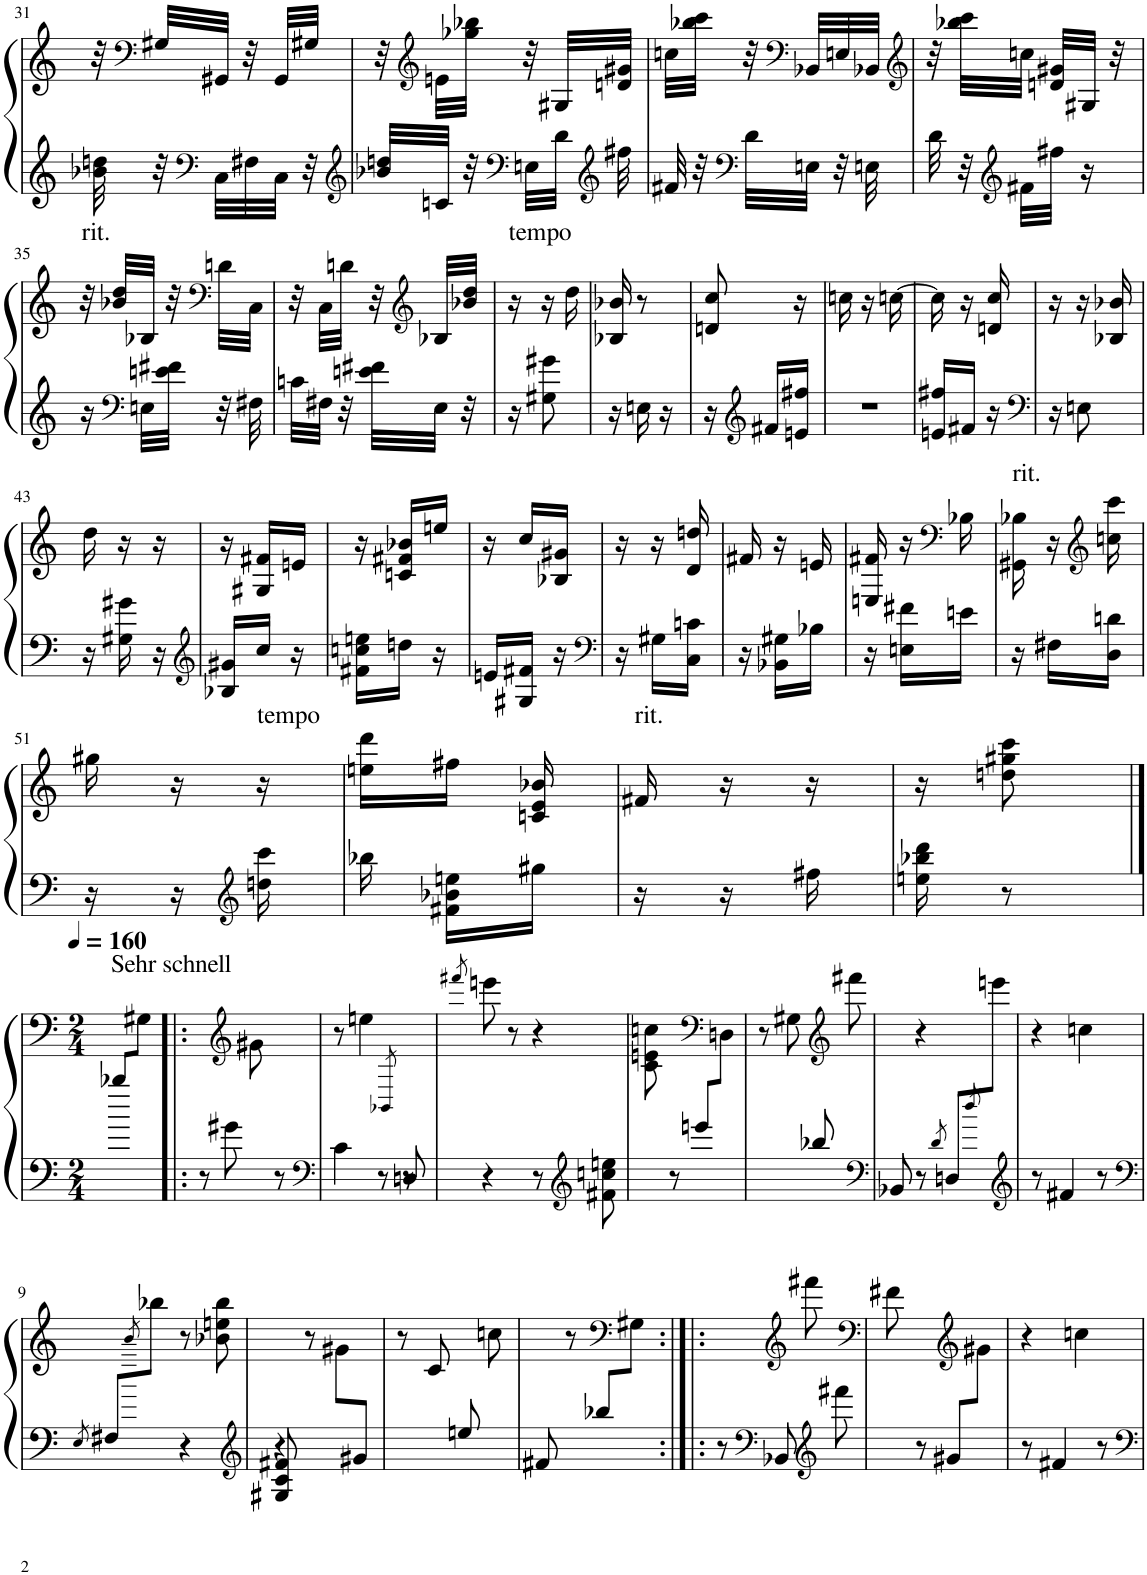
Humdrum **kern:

**kern	**kern
*part1	*part1
*staff2	*staff1
*I"Piano	*
*I'Pno.	*
!!LO:PB:g=z
*clefG2	*clefG2
*k[]	*k[]
*M3/16	*M3/16
=31	=31
32b-X\ 32ddn\	32r
*	*clefF4
32r	32G#X/LLL
*clefF4	*
32C\LLL	32GG#X/JJJ
32F#X\	32r
32C\JJJ	32GG#/LLL
32r	32G#X/JJJ
=32	=32
*clefG2	*
32b-X/ 32ddn/LLL	32r
*	*clefG2
32cn/JJJ	32en\LLL
32r	32gg-X\ 32bb-X\JJJ
*clefF4	*
32En\LLL	32r
32d\JJJ	32G#X/LLL
*clefG2	*
32ff#X\	32dn/ 32g#X/JJJ
=33	=33
32f#X/	32ccn\LLL
32r	32bb-X\ 32ccc\JJJ
*clefF4	*
32d\LLL	32r
*	*clefF4
32En\JJJ	32BB-X/LLL
32r	32En/
32En\	32BB-X/JJJ
=34	=34
*	*clefG2
32d\	32r
32r	32bb-X\ 32ccc\LLL
*clefG2	*
32f#X\LLL	32ccn\JJJ
32ff#X\JJJ	32dn/ 32g#X/LLL
16r	32G#X/JJJ
.	32r
!!LO:LB:g=z
=35	=35
!	!LO:TX:a:t=rit.
16r	32r
.	32b-X/ 32dd/LLL
*clefF4	*
32En\LLL	32B-X/JJJ
32en\ 32f#X\JJJ	32r
*	*clefF4
32r	32dn\LLL
32F#X\	32C\JJJ
=36	=36
32cn\LLL	32r
32F#X\JJJ	32C\LLL
32r	32dn\JJJ
32en\ 32f#X\LLL	32r
*	*clefG2
32E\JJJ	32B-X/LLL
32r	32b-X/ 32dd/JJJ
=37	=37
!	!LO:TX:a:t=tempo
16r	16r
8G#X\ 8g#X\	16r
.	16dd\
=38	=38
16r	16B-X/ 16b-X/
16En\	8r
16r	.
=39	=39
16r	8dn/ 8cc/
*clefG2	*
16f#X/LL	.
16en/ 16ff#X/JJ	16r
=40	=40
8.r	16ccn\
.	16r
.	[16ccn\
=41	=41
16en/ 16ff#X/LL	16cc\]
16f#X/JJ	16r
16r	16dn/ 16cc/
=42	=42
*clefF4	*
16r	16r
8En\	16r
.	16B-X/ 16b-X/
!!LO:LB:g=z
=43	=43
16r	16dd\
16G#X\ 16g#X\	16r
16r	16r
=44	=44
*clefG2	*
16B-X/ 16g#X/LL	16r
16cc/JJ	16G#X/ 16f#X/LL
16r	16en/JJ
=45	=45
16f#X\ 16ccn\ 16een\LL	16r
16ddn\JJ	16cn/ 16f#X/ 16b-X/LL
16r	16een/JJ
=46	=46
16en/LL	16r
16G#X/ 16f#X/JJ	16cc/LL
16r	16B-X/ 16g#X/JJ
=47	=47
*clefF4	*
16r	16r
16G#X\LL	16r
16C\ 16cn\JJ	16d/ 16ddn/
=48	=48
16r	16f#X/
16BB-X\ 16G#X\LL	16r
16B-X\JJ	16en/
=49	=49
16r	16En/ 16f#X/
16En\ 16f#X\LL	16r
*	*clefF4
16en\JJ	16B-X\
=50	=50
!	!LO:TX:a:t=rit.
16r	16GG#X\ 16B-X\
16F#X\LL	16r
*	*clefG2
16D\ 16dn\JJ	16ccn\ 16ccc\
!!LO:LB:g=z
=51	=51
16r	16gg#X\
16r	16r
*clefG2	*
!	!LO:TX:a:t=tempo
16ddn\ 16ccc\	16r
=52	=52
16bb-X\	16een\ 16ddd\LL
16f#X\ 16b-X\ 16een\LL	16ff#X\JJ
16gg#X\JJ	16cn/ 16e/ 16b-X/
=53	=53
!	!LO:TX:a:t=rit.
16r	16f#X/
16r	16r
16ff#X\	16r
=54	=54
16een\ 16bb-X\ 16ddd\	16r
8r	8ddn\ 8gg#X\ 8ccc\
!!LO:LB:g=z
==1	==1
*clefF4	*clefF4
*M2/4	*M2/4
*	*MM160
*	*^
!	!LO:TX:a:t=Sehr schnell	!
8bb-X/L	4ryy	8ryy
8ryy	.	8G#X\J
=2!|:	=2!|:	=2!|:
8r	4ryy	4ryy
8g#X\	.	.
*	*clefG2	*
8ryy	4ryy	8g#X\
8r	.	8ryy
*	*v	*v
=3	=3
*clefF4	*
*^	*
4.ryy	4c\	8r
.	.	4een\
.	8r	.
.	.	8qBB-X/
8Dn/	8r	8ryy
*v	*v	*
=4	=4
.	8qfff#X/
4r	8eeen\
.	8r
8r	4r
*clefG2	*
8f#X\ 8ccn\ 8een\	.
=5	=5
*	*^
8ryy	4ryy	8c\ 8en\ 8ccn\
8r	.	4ryy
8eeen/L	8ryy	.
*	*clefF4	*
8ryy	8ryy	8Dn\J
*	*v	*v
=6	=6
*^	*
4ryy	2ryy	8r
.	.	8G#X\
8bb-X/	.	8ryy
*	*	*clefG2
8ryy	.	8fff#X\
=7	=7	=7
*clefF4	*	*
*	*	*^
8BB-X/	8ryy	8ryy	4.ryy
8ryy	8r	4r	.
.	8qd/	.	.
4ryy	8Dn/L	.	.
.	8qdd/	.	.
.	8ryy	8ryy	8eeen\J
*v	*v	*	*
*	*v	*v
=8	=8
*clefG2	*
8r	4r
4f#X/	.
.	4ccn\
8r	.
!!LO:LB:g=z
=9	=9
*clefF4	*
8qE/	.
*	*^
8F#X/L	8ryy	8ryy
8qddd/	.	.
8ryy	8ryy	8bb-X\J
4r	8r	4ryy
.	8b-X\ 8een\ 8bb-\	.
*	*v	*v
=10	=10
*clefG2	*
*^	*
8G#X/ 8c/ 8f#X/	4r	8ryy
4ryy	.	8r
.	4ryy	8g#X\L
8g#X/J	.	8ryy
=11	=11	=11
4ryy	2ryy	8r
.	.	8c/
8een/	.	8ryy
8ryy	.	8ccn\
=12	=12	=12
8f#X/	4ryy	8ryy
8ryy	.	8r
8bb-X/L	4ryy	8ryy
*	*	*clefF4
8ryy	.	8G#X\J
*v	*v	*
=13:|!|:	=13:|!|:
*	*^
8r	4ryy	4ryy
*clefF4	*	*
8BB-X/	.	.
*	*clefG2	*
8ryy	8ryy	8fff#X\
*clefG2	*	*
8fff#X\	8ryy	8ryy
=14	=14	=14
*	*clefF4	*
8ryy	4ryy	8f#X\
8r	.	4ryy
8g#X/L	8ryy	.
*	*clefG2	*
8ryy	8ryy	8g#X\J
*	*v	*v
=15	=15
8r	4r
4f#X/	.
.	4ccn\
8r	.
=	=
*-	*-
